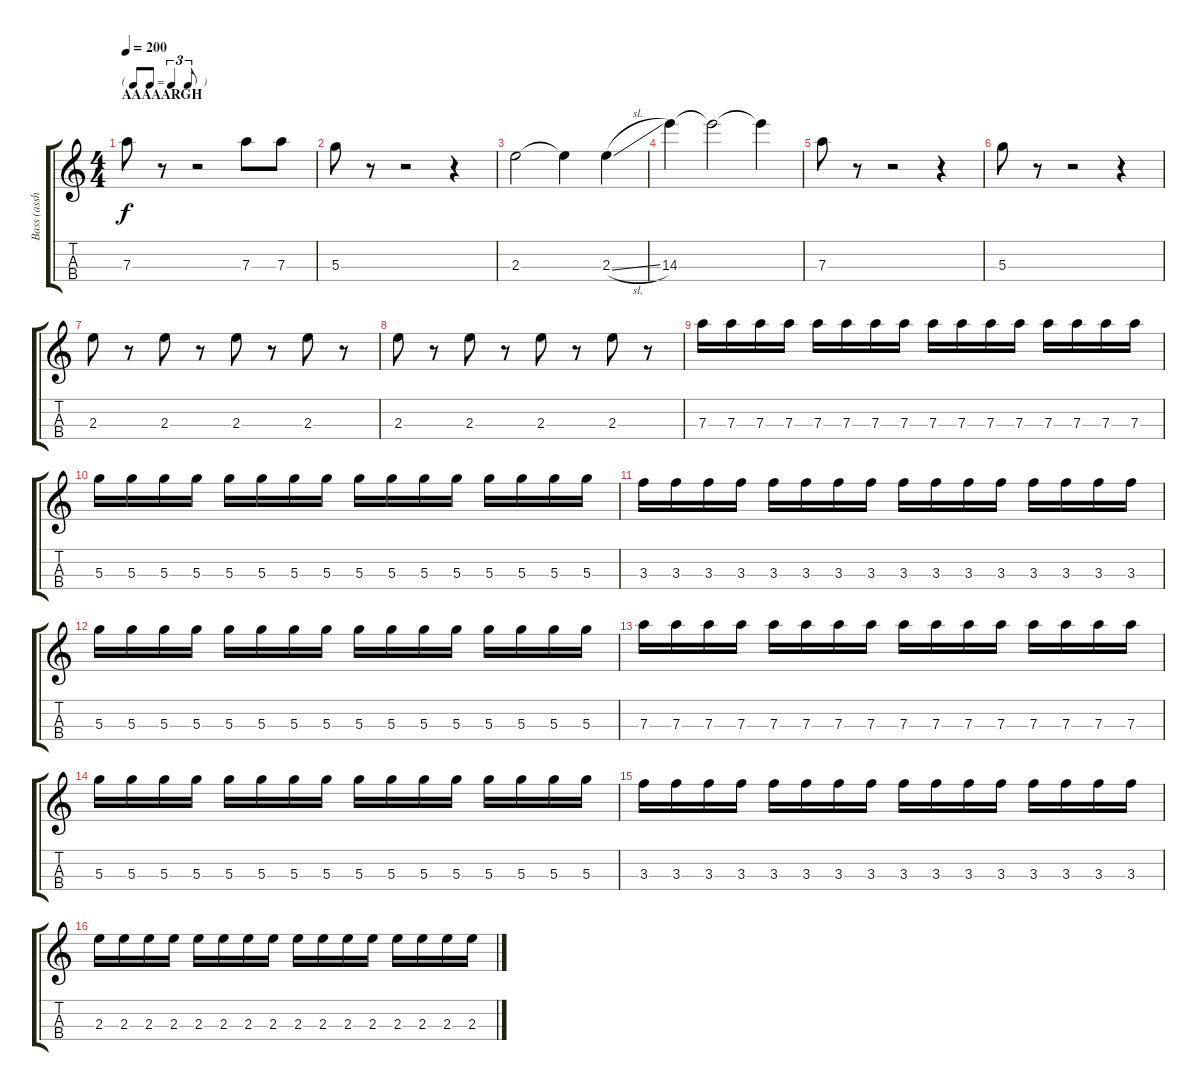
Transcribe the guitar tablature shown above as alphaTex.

\track ("Bass (asshole)" "Bass (assh") {instrument electricbasspick}
\staff {score tabs}
\tuning (E5 A4 D4 G3) {hide}
\ts (4 4)
\tf triplet8th
\section ("" "AAAAARGH")
\tempo 200
\clef g2
\ks c
7.3.8{dy f instrument electricbasspick} r.8 r.2 7.3.8 7.3.8 |
5.3.8 r.8 r.2 r.4 |
2.3.2 2.3{t}.4 2.3{sl}.4 |
14.3.4 14.3{t}.2 14.3{t}.4 |
7.3.8 r.8 r.2 r.4 |
5.3.8 r.8 r.2 r.4 |
2.3.8 r.8 2.3.8 r.8 2.3.8 r.8 2.3.8 r.8 |
2.3.8 r.8 2.3.8 r.8 2.3.8 r.8 2.3.8 r.8 |
7.3.16 7.3.16 7.3.16 7.3.16 7.3.16 7.3.16 7.3.16 7.3.16 7.3.16 7.3.16 7.3.16 7.3.16 7.3.16 7.3.16 7.3.16 7.3.16 |
5.3.16 5.3.16 5.3.16 5.3.16 5.3.16 5.3.16 5.3.16 5.3.16 5.3.16 5.3.16 5.3.16 5.3.16 5.3.16 5.3.16 5.3.16 5.3.16 |
3.3.16 3.3.16 3.3.16 3.3.16 3.3.16 3.3.16 3.3.16 3.3.16 3.3.16 3.3.16 3.3.16 3.3.16 3.3.16 3.3.16 3.3.16 3.3.16 |
5.3.16 5.3.16 5.3.16 5.3.16 5.3.16 5.3.16 5.3.16 5.3.16 5.3.16 5.3.16 5.3.16 5.3.16 5.3.16 5.3.16 5.3.16 5.3.16 |
7.3.16 7.3.16 7.3.16 7.3.16 7.3.16 7.3.16 7.3.16 7.3.16 7.3.16 7.3.16 7.3.16 7.3.16 7.3.16 7.3.16 7.3.16 7.3.16 |
5.3.16 5.3.16 5.3.16 5.3.16 5.3.16 5.3.16 5.3.16 5.3.16 5.3.16 5.3.16 5.3.16 5.3.16 5.3.16 5.3.16 5.3.16 5.3.16 |
3.3.16 3.3.16 3.3.16 3.3.16 3.3.16 3.3.16 3.3.16 3.3.16 3.3.16 3.3.16 3.3.16 3.3.16 3.3.16 3.3.16 3.3.16 3.3.16 |
2.3.16 2.3.16 2.3.16 2.3.16 2.3.16 2.3.16 2.3.16 2.3.16 2.3.16 2.3.16 2.3.16 2.3.16 2.3.16 2.3.16 2.3.16 2.3.16
